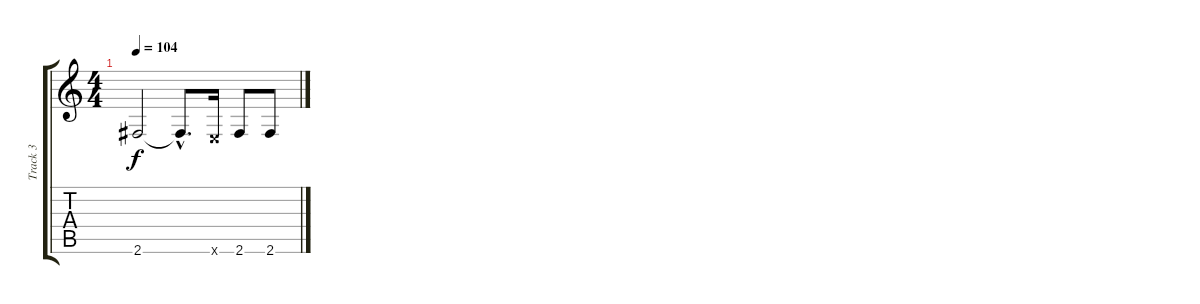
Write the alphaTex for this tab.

\track ("Track 3" "Track 3") {instrument acousticguitarsteel}
\staff {score tabs}
\tuning (E4 B3 G3 D3 A2 E2) {hide}
\ts (4 4)
\tempo 104
\clef g2
\ks c
2.6.2{dy f} 2.6{hac t}.8{d} 0.6{x}.16 2.6.8 2.6.8
